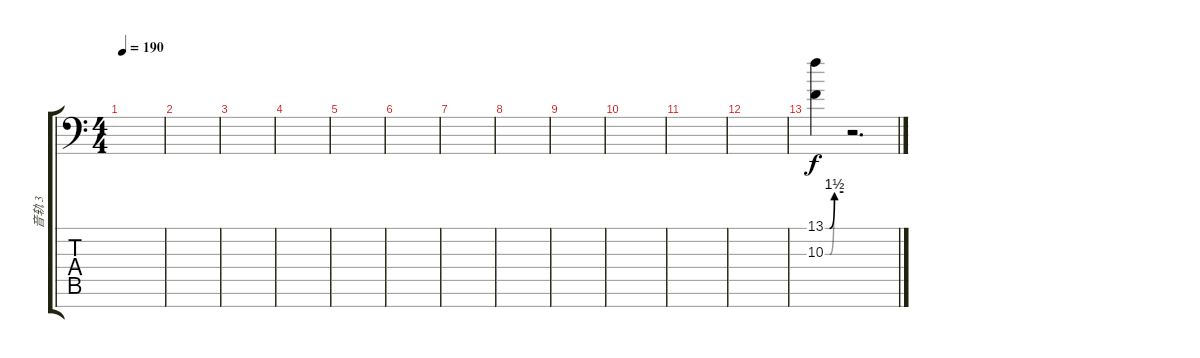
\track ("音轨 3" "音轨 3") {instrument trumpet}
\staff {score tabs}
\tuning (E4 B3 G3 D3 A2 E2 C-1) {hide}
\ts (4 4)
\tempo 190
\clef f4
\ks c
|
|
|
|
|
|
|
|
|
|
|
|
(13.1{be (custom 0 0 7 0 14 0 31 6 60 6)} 10.3{be (custom 0 0 8 0 15 0 29 6 60 6)}).4 r.2{d}
